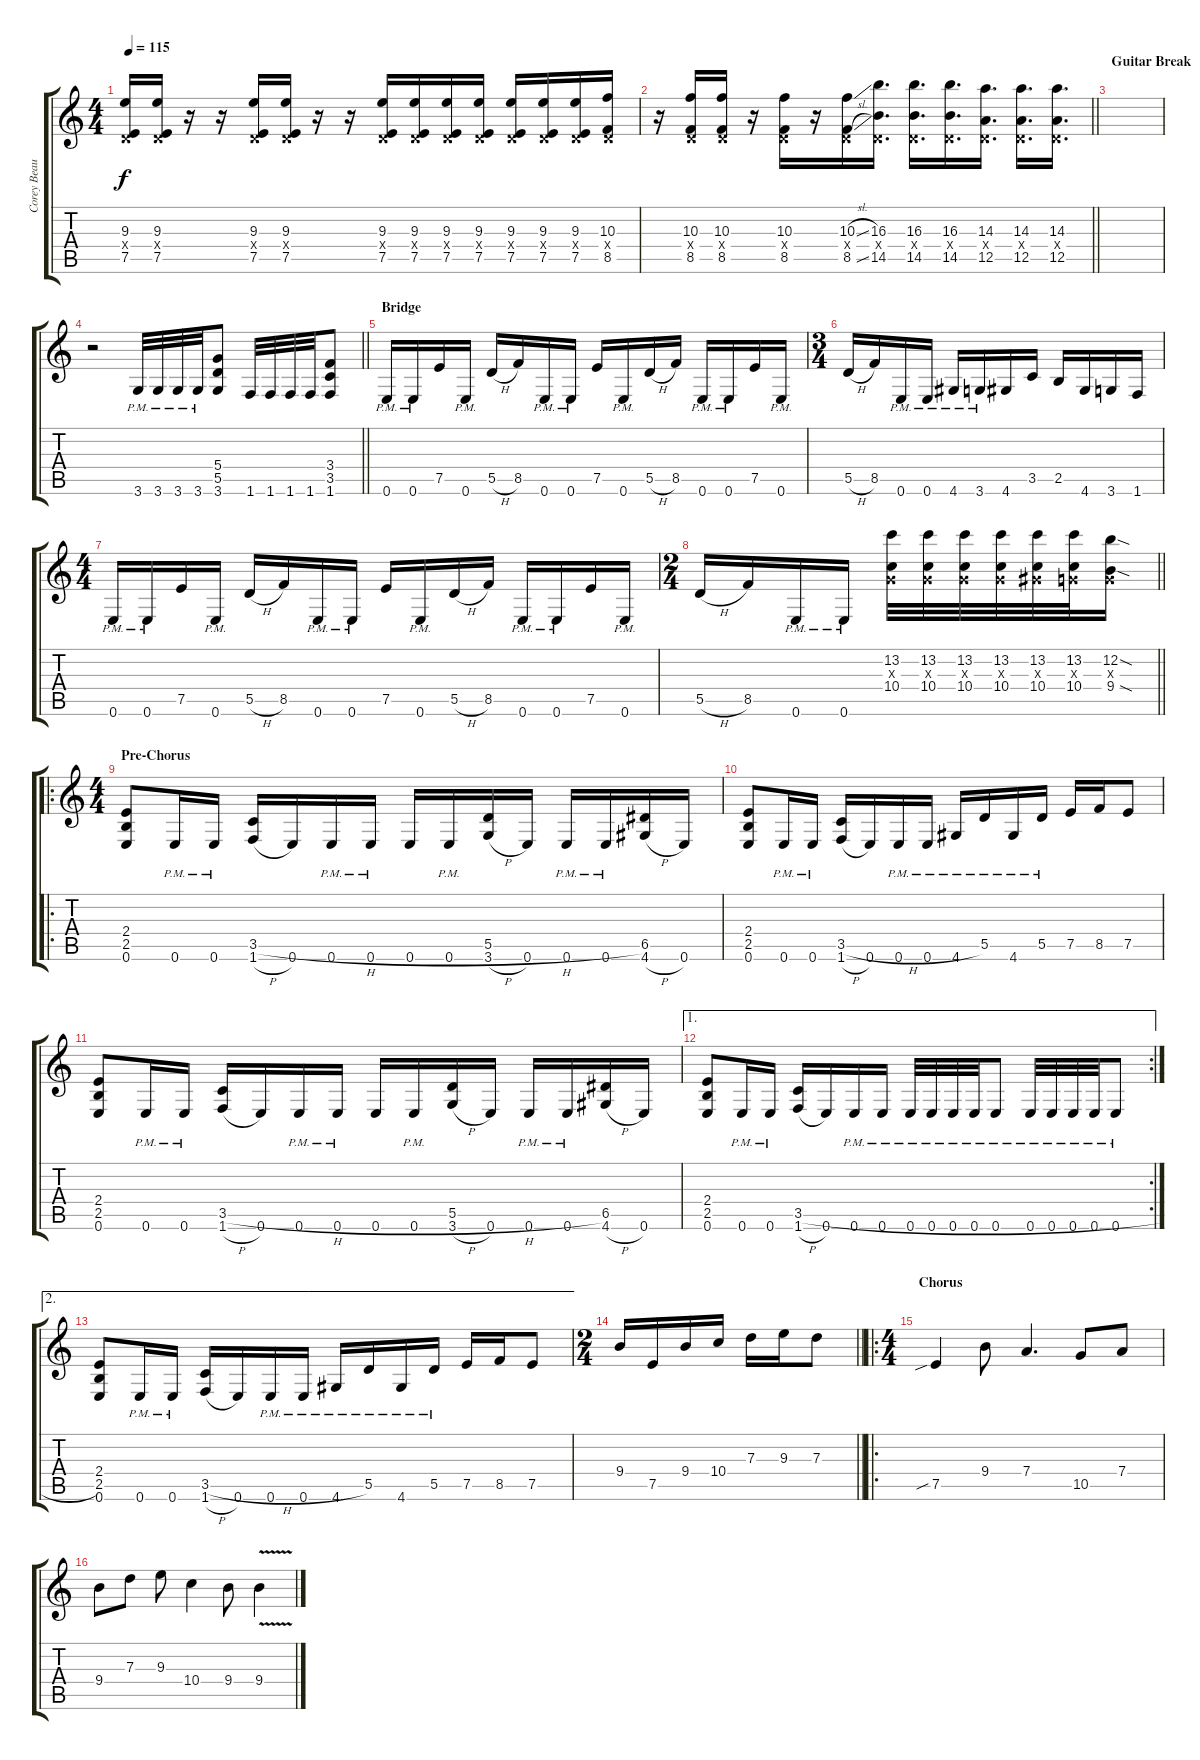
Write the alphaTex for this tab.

\track ("Corey Beaulieu" "Corey Beau") {instrument distortionguitar}
\staff {score tabs}
\tuning (E4 B3 G3 D3 A2 E2) {hide}
\ts (4 4)
\tempo 115
\clef g2
\ks c
(9.3 0.4{x} 7.5).16{dy f} (9.3 0.4{x} 7.5).16 r.16 r.16 (9.3 0.4{x} 7.5).16 (9.3 0.4{x} 7.5).16 r.16 r.16 (9.3 0.4{x} 7.5).16 (9.3 0.4{x} 7.5).16 (9.3 0.4{x} 7.5).16 (9.3 0.4{x} 7.5).16 (9.3 0.4{x} 7.5).16 (9.3 0.4{x} 7.5).16 (9.3 0.4{x} 7.5).16 (10.3 0.4{x} 8.5).16 |
\barLineRight lightlight
r.16 (10.3 0.4{x} 8.5).16 (10.3 0.4{x} 8.5).16 r.16 (10.3 0.4{x} 8.5).16 r.16 (10.3{sl} 0.4{x} 8.5{sl}).16 (16.3 0.4{x} 14.5).16{d} (16.3 0.4{x} 14.5).16{d} (16.3 0.4{x} 14.5).16{d} (14.3 0.4{x} 12.5).16{d} (14.3 0.4{x} 12.5).16{d} (14.3 0.4{x} 12.5).16{d} |
\section ("" "Guitar Break")
|
\barLineRight lightlight
r.2 3.6{pm}.32 3.6{pm}.32 3.6{pm}.32 3.6{pm}.32 (5.4 5.5 3.6).8 1.6.32 1.6.32 1.6.32 1.6.32 (3.4 3.5 1.6).8 |
\section ("" "Bridge")
0.6{pm}.16 0.6{pm}.16 7.5.16 0.6{pm}.16 5.5{h}.16 8.5.16 0.6{pm}.16 0.6{pm}.16 7.5.16 0.6{pm}.16 5.5{h}.16 8.5.16 0.6{pm}.16 0.6{pm}.16 7.5.16 0.6{pm}.16 |
\ts (3 4)
5.5{h}.16 8.5.16 0.6{pm}.16 0.6{pm}.16 4.6{pm}.16 3.6{pm}.16 4.6.16 3.5.16 2.5.16 4.6.16 3.6.16 1.6.16 |
\ts (4 4)
0.6{pm}.16 0.6{pm}.16 7.5.16 0.6{pm}.16 5.5{h}.16 8.5.16 0.6{pm}.16 0.6{pm}.16 7.5.16 0.6{pm}.16 5.5{h}.16 8.5.16 0.6{pm}.16 0.6{pm}.16 7.5.16 0.6{pm}.16 |
\ts (2 4)
\barLineRight lightlight
5.5{h}.16 8.5.16 0.6{pm}.16 0.6{pm}.16 (13.2 0.3{x} 10.4).32 (13.2 0.3{x} 10.4).32 (13.2 0.3{x} 10.4).32 (13.2 0.3{x} 10.4).32 (13.2 1.3{x} 10.4).32 (13.2 0.3{x} 10.4).32 (12.2{sod} 0.3{x} 9.4{sod}).16 |
\ro
\ts (4 4)
\section ("" "Pre-Chorus")
(2.4 2.5 0.6).8 0.6{pm}.16 0.6{pm}.16 (3.5{h} 1.6{h}).16 0.6.16 0.6{pm}.16 0.6{pm}.16 0.6.16 0.6{pm}.16 (5.5{h} 3.6{h}).16 0.6.16 0.6{pm}.16 0.6{pm}.16 (6.5 4.6{h}).16 0.6.16 |
(2.4 2.5 0.6).8 0.6{pm}.16 0.6{pm}.16 (3.5{h} 1.6{h}).16 0.6.16 0.6{pm}.16 0.6{pm}.16 4.6{pm}.16 5.5{pm}.16 4.6{pm}.16 5.5{pm}.16 7.5.16 8.5.16 7.5.8 |
(2.4 2.5 0.6).8 0.6{pm}.16 0.6{pm}.16 (3.5{h} 1.6{h}).16 0.6.16 0.6{pm}.16 0.6{pm}.16 0.6.16 0.6{pm}.16 (5.5{h} 3.6{h}).16 0.6.16 0.6{pm}.16 0.6{pm}.16 (6.5 4.6{h}).16 0.6.16 |
\ae 1
\rc 2
(2.4 2.5 0.6).8 0.6{pm}.16 0.6{pm}.16 (3.5{h} 1.6{h}).16 0.6.16 0.6{pm}.16 0.6{pm}.16 0.6{pm}.32 0.6{pm}.32 0.6{pm}.32 0.6{pm}.32 0.6{pm}.8 0.6{pm}.32 0.6{pm}.32 0.6{pm}.32 0.6{pm}.32 0.6{pm}.8 |
\ae 2
(2.4 2.5 0.6).8 0.6{pm}.16 0.6{pm}.16 (3.5{h} 1.6{h}).16 0.6.16 0.6{pm}.16 0.6{pm}.16 4.6{pm}.16 5.5{pm}.16 4.6{pm}.16 5.5{pm}.16 7.5.16 8.5.16 7.5.8 |
\ts (2 4)
\barLineRight lightlight
9.4.16 7.5.16 9.4.16 10.4.16 7.3.16 9.3.16 7.3.8 |
\ro
\ts (4 4)
\section ("" "Chorus")
7.5{sib}.4 9.4.8 7.4.4{d} 10.5.8 7.4.8 |
9.4.8 7.3.8 9.3.8 10.4.4 9.4.8 9.4{v}.4
